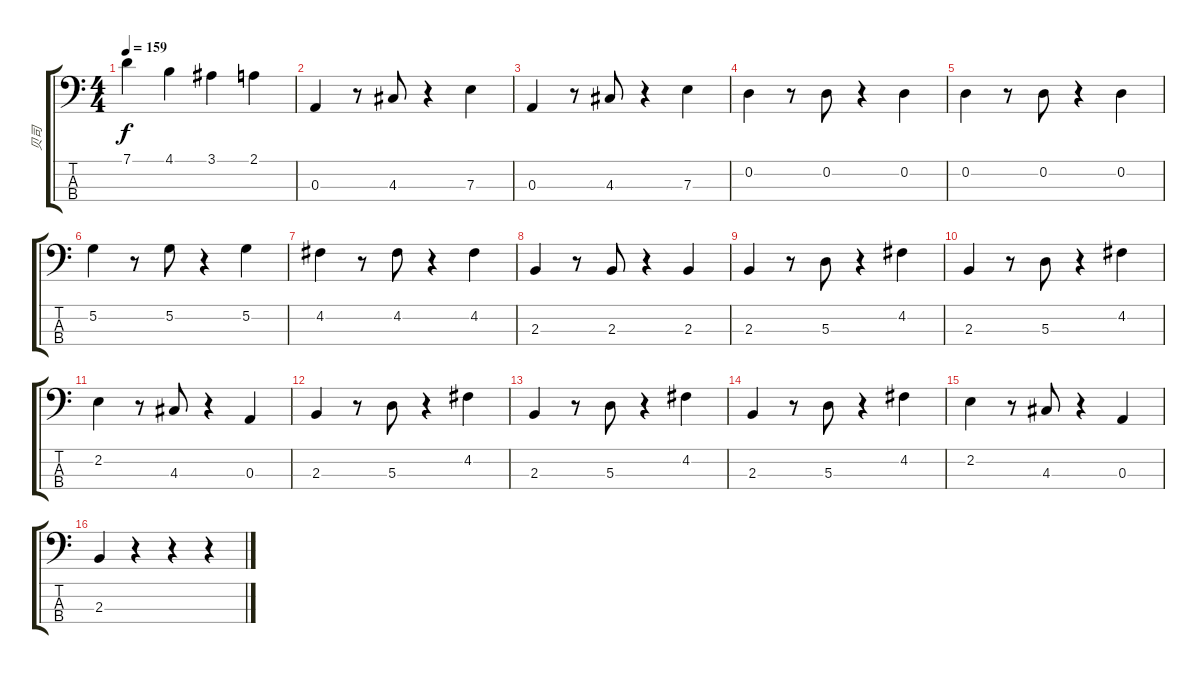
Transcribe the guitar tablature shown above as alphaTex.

\track ("贝司" "贝司") {instrument acousticguitarnylon}
\staff {score tabs}
\tuning (G2 D2 A1 E1) {hide}
\ts (4 4)
\tempo 159
\clef f4
\ks c
7.1.4{dy f} 4.1.4 3.1.4 2.1.4 |
0.3.4 r.8 4.3.8 r.4 7.3.4 |
0.3.4 r.8 4.3.8 r.4 7.3.4 |
0.2.4 r.8 0.2.8 r.4 0.2.4 |
0.2.4 r.8 0.2.8 r.4 0.2.4 |
5.2.4 r.8 5.2.8 r.4 5.2.4 |
4.2.4 r.8 4.2.8 r.4 4.2.4 |
2.3.4 r.8 2.3.8 r.4 2.3.4 |
2.3.4 r.8 5.3.8 r.4 4.2.4 |
2.3.4 r.8 5.3.8 r.4 4.2.4 |
2.2.4 r.8 4.3.8 r.4 0.3.4 |
2.3.4 r.8 5.3.8 r.4 4.2.4 |
2.3.4 r.8 5.3.8 r.4 4.2.4 |
2.3.4 r.8 5.3.8 r.4 4.2.4 |
2.2.4 r.8 4.3.8 r.4 0.3.4 |
2.3.4 r.4 r.4 r.4
